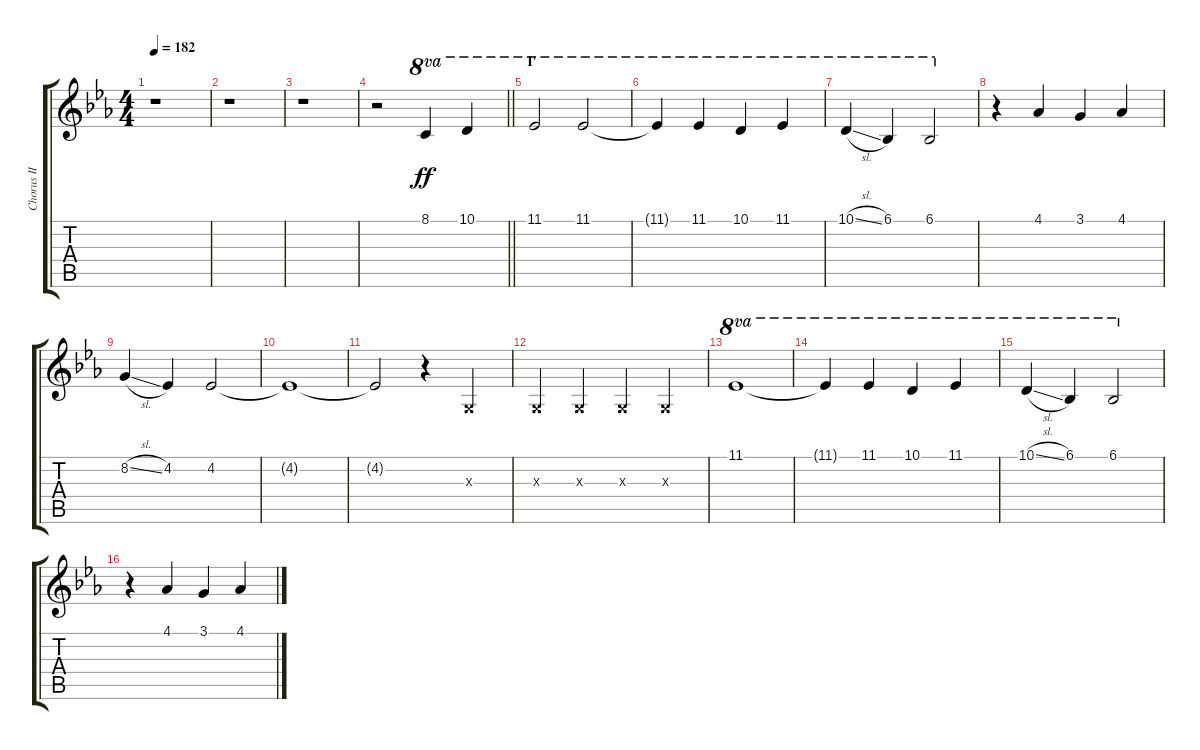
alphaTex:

\track ("Chorus II" "Chorus II") {instrument voiceoohs}
\staff {score tabs}
\tuning (E4 B3 G3 D3 A2 E2) {hide}
\ts (4 4)
\tempo 182
\clef g2
\ks eb
r.1{dy ff} |
r.1 |
r.1 |
\barLineRight lightlight
r.2 8.1.4{ot 8va} 10.1.4{ot 8va} |
\section ("" "I'")
11.1.2{ot 8va} 11.1.2{ot 8va} |
11.1{t}.4{ot 8va} 11.1.4{ot 8va} 10.1.4{ot 8va} 11.1.4{ot 8va} |
10.1{sl}.4{ot 8va} 6.1.4{ot 8va} 6.1.2{ot 8va} |
r.4 4.1.4 3.1.4 4.1.4 |
8.2{sl}.4 4.2.4 4.2.2 |
4.2{t}.1 |
4.2{t}.2 r.4 0.3{x}.4 |
0.3{x}.4 0.3{x}.4 0.3{x}.4 0.3{x}.4 |
11.1.1{ot 8va} |
11.1{t}.4{ot 8va} 11.1.4{ot 8va} 10.1.4{ot 8va} 11.1.4{ot 8va} |
10.1{sl}.4{ot 8va} 6.1.4{ot 8va} 6.1.2{ot 8va} |
r.4 4.1.4 3.1.4 4.1.4
